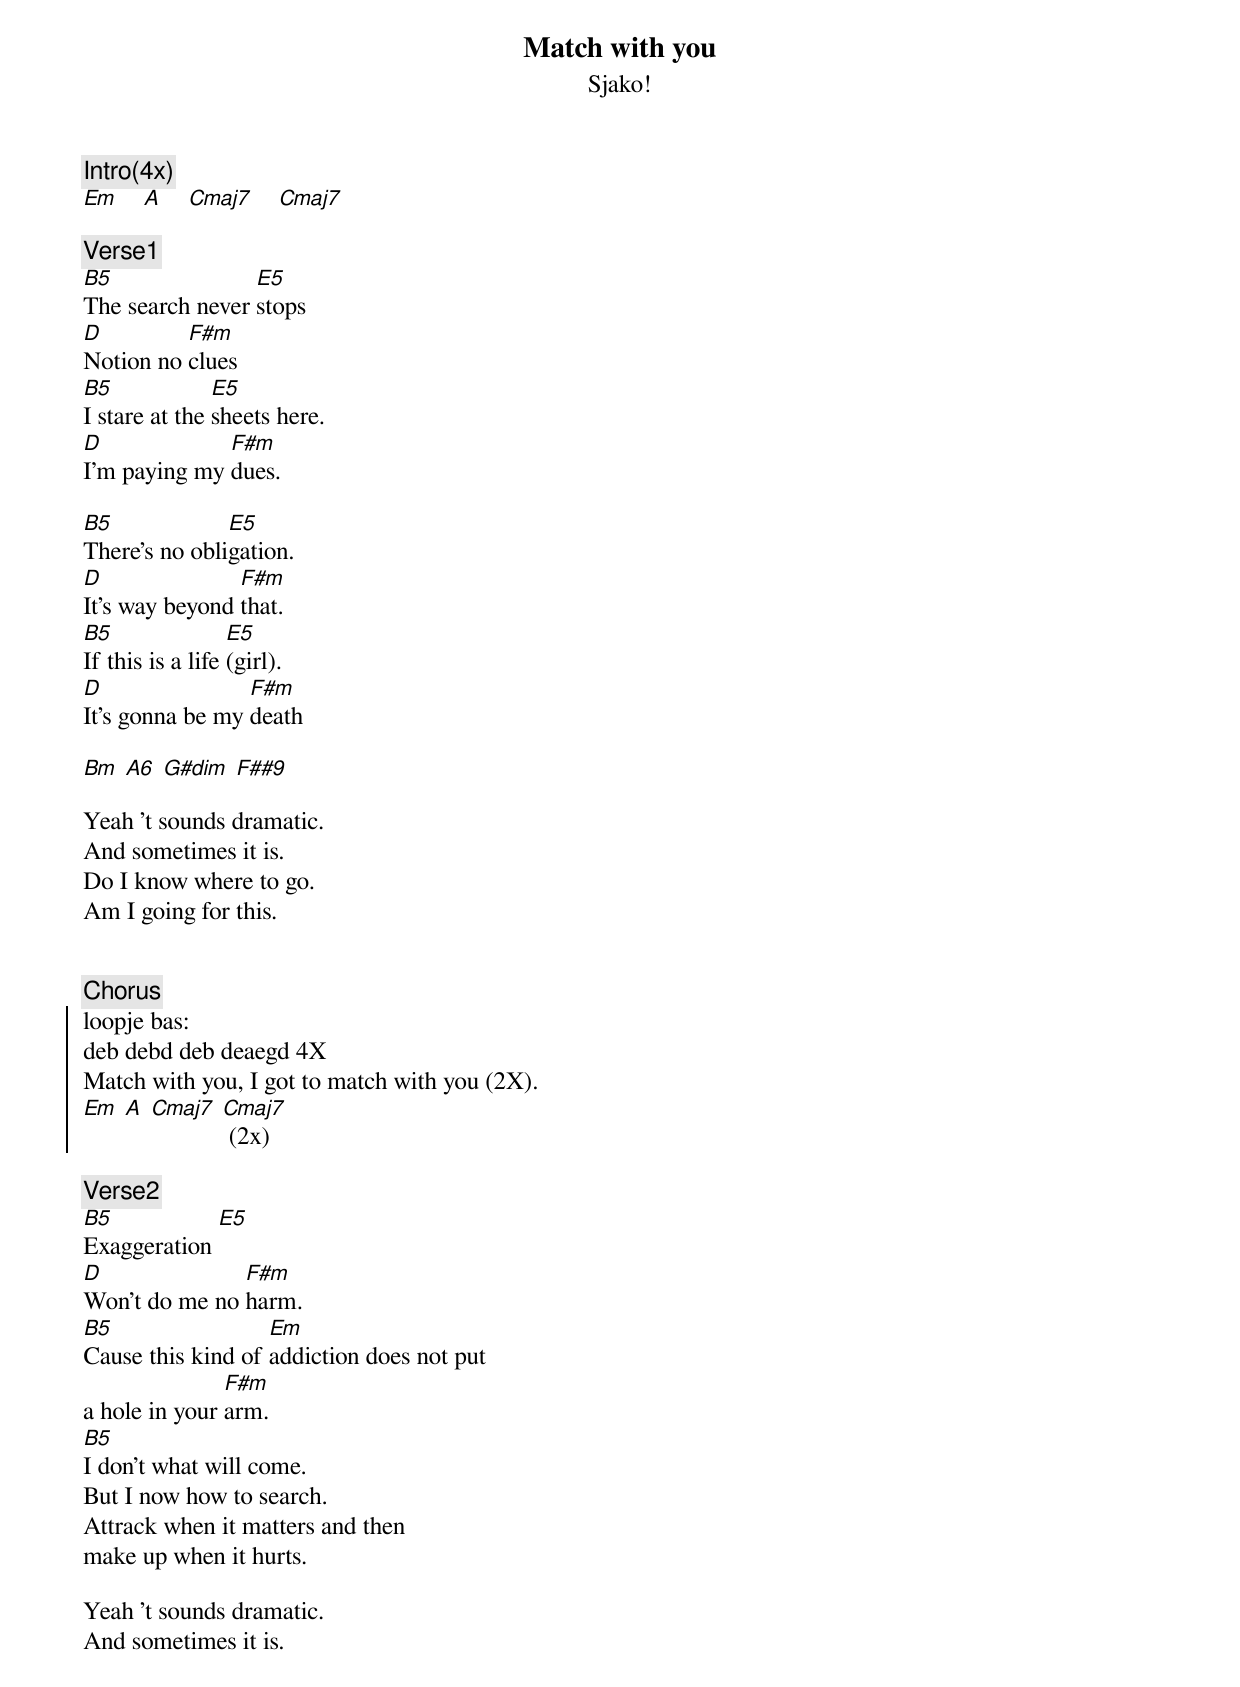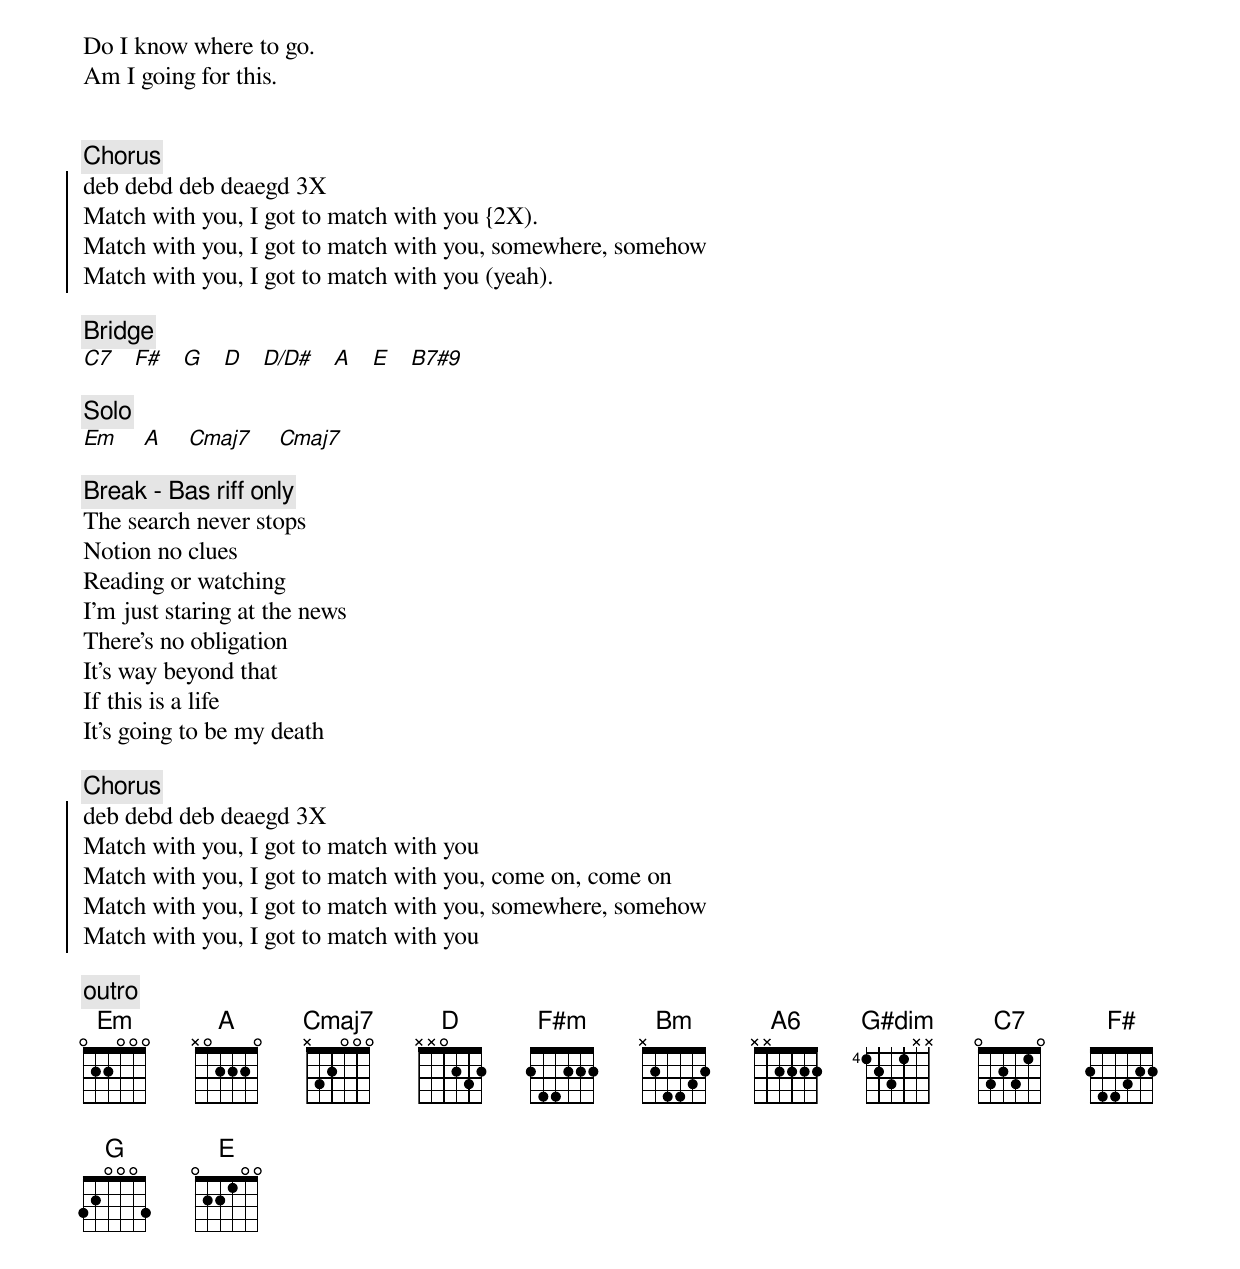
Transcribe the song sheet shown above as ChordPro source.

{title: Match with you}
{subtitle: Sjako!}
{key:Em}
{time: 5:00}

{c:Intro(4x)}
[Em]    [A]    [Cmaj7]    [Cmaj7]

{c:Verse1}
[B5]The search never [E5]stops
[D]Notion no [F#m]clues
[B5]I stare at the [E5]sheets here.
[D]I'm paying my [F#m]dues.

[B5]There's no obli[E5]gation.
[D]It's way beyond [F#m]that.
[B5]If this is a life [E5](girl).
[D]It's gonna be my [F#m]death

[Bm] [A6] [G#dim] [F##9]

Yeah 't sounds dramatic.
And sometimes it is.
Do I know where to go.
Am I going for this.

{end_of_verse: Verse1}

{c:Chorus}
{soc}
loopje bas:
deb debd deb deaegd 4X
Match with you, I got to match with you (2X).
[Em] [A] [Cmaj7] [Cmaj7] (2x)
{eoc}

{c:Verse2}
[B5]Exaggeration [E5]
[D]Won't do me no [F#m]harm.
[B5]Cause this kind of [Em]addiction does not put
a hole in your [F#m]arm.
[B5]I don't what will come.
But I now how to search.
Attrack when it matters and then
make up when it hurts.

Yeah 't sounds dramatic.
And sometimes it is.
Do I know where to go.
Am I going for this.
{end_of_verse: Verse2}


{c:Chorus}
{soc}
deb debd deb deaegd 3X
Match with you, I got to match with you {2X).
Match with you, I got to match with you, somewhere, somehow
Match with you, I got to match with you (yeah).
{eoc}

{c:Bridge}
[C7]   [F#]   [G]   [D]   [D/D#]   [A]   [E]   [B7#9]

{c:Solo}
[Em]    [A]    [Cmaj7]    [Cmaj7]

{c:Break - Bas riff only}
The search never stops
Notion no clues
Reading or watching
I'm just staring at the news
There's no obligation
It's way beyond that
If this is a life
It's going to be my death

{c:Chorus}
{soc}
deb debd deb deaegd 3X
Match with you, I got to match with you
Match with you, I got to match with you, come on, come on
Match with you, I got to match with you, somewhere, somehow
Match with you, I got to match with you
{eoc}

{c:outro}
